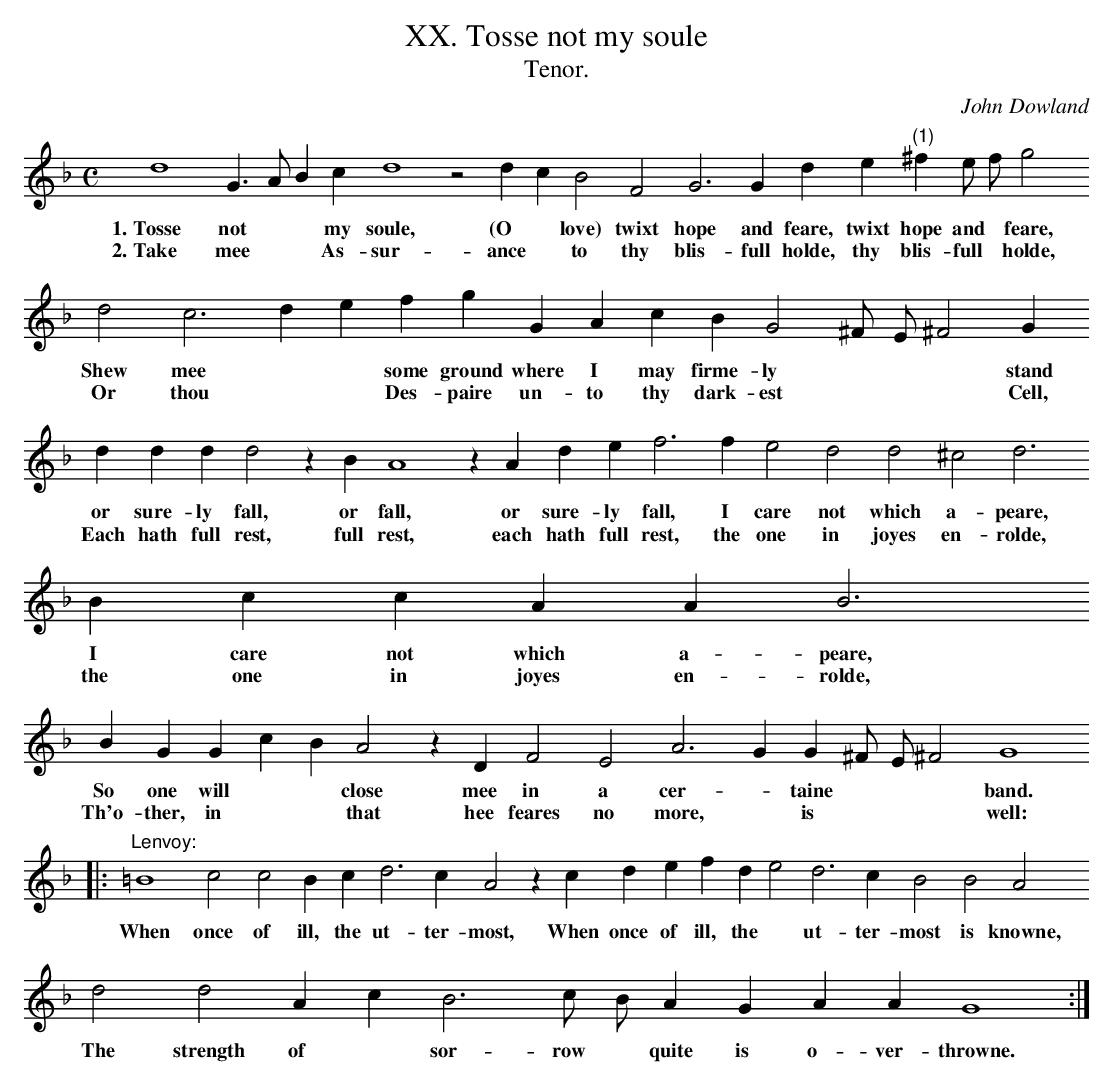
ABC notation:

X:1
T:XX. Tosse not my soule
T:Tenor.
C:John Dowland
M:C
L:1/2
K:G dor -8va
d2 G3/4 A// B/ c/ d2 z d/ c/ B F G > G d/ e/ "(1)"^f/ e// f// g
w: 1.~Tosse not * *  my soule, (O * love) twixt hope and feare,    twixt hope and *  feare,
w: 2.~Take mee  * * As- sur- ance * to thy blis- full holde, thy blis- full * holde,
d c > d e/ f/ g/ G/ A/ c/ B/ G ^F// E// ^F G/
w: Shew mee * * some ground where I may firme-ly * * * stand
w: Or thou * * Des- paire un- to thy dark- est * * * Cell,
d/ d/ d/ d z/ B/ A2 z/ A/ d/ e/ f > f e d d ^c d > B c/ c/ A/ A/ B3/2
w: or sure- ly fall, or fall, or sure- ly fall, I care not which a- peare,  I care not which a- peare,
w: Each hath full rest, full rest, each hath full rest, the one in joyes en- rolde, the one in joyes en- rolde,
B/ G/ G/ c/ B/ A z/ D/ F E A > G G/ ^F// E// ^F G2
w: So one will * * close mee in a cer- * taine * * *  band.
w: Th'o- ther, in * * that hee feares no more, * is * * * well:
|:"Lenvoy:"=B2 c c B/ c/ d > c A z/ c/ d/ e/ f/ d/ e d > c B B A
w: When once of ill, the ut- ter- most, When once of ill, the * ut- ter- most  is knowne,
d d A/ c/ B3/2 c// B// A/ G/ A/ A/ G2 :|
w: The strength of * sor- row * quite is o- ver- throwne.
